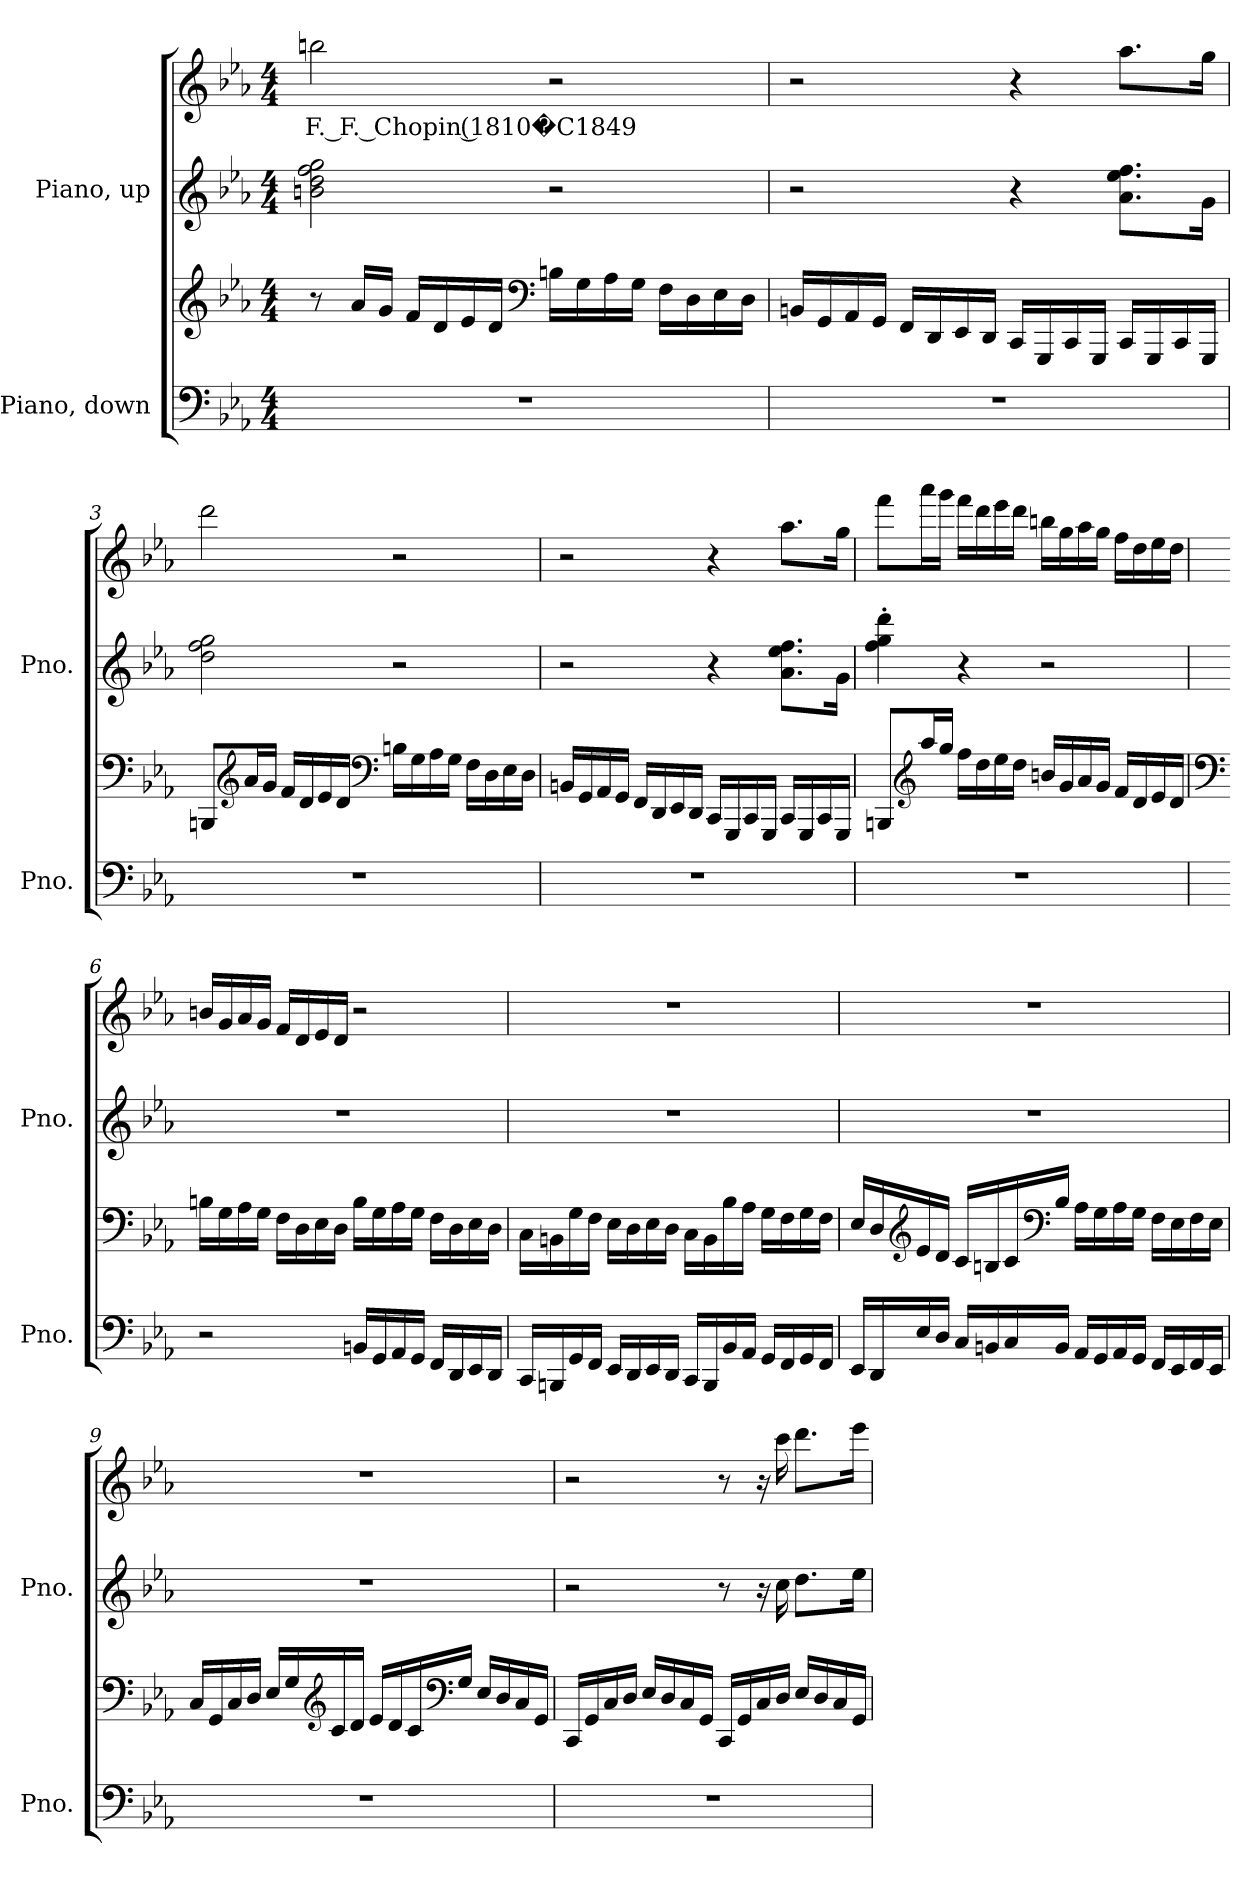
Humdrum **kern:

**kern	**kern	**kern	**kern	**text
*part2	*part2	*part1	*part1	*part1
*staff4	*staff3	*staff2	*staff1	*staff1
*I"Piano, down	*	*I"Piano, up	*	*
*I'Pno.	*	*I'Pno.	*	*
*clefF4	*clefG2	*clefG2	*clefG2	*
*k[b-e-a-]	*k[b-e-a-]	*k[b-e-a-]	*k[b-e-a-]	*
*M4/4	*M4/4	*M4/4	*M4/4	*
*MM160	*MM160	*MM160	*MM160	*
=1	=1	=1	=1	=1
!	!	!	!	!LO:LY:b
1r	8r	2bn\ 2dd\ 2ff\ 2gg\	2bbn\	F. F. Chopin (1810�C1849
.	16a-/LL	.	.	.
.	16g/JJ	.	.	.
.	16f/LL	.	.	.
.	16d/	.	.	.
.	16e-/	.	.	.
.	16d/JJ	.	.	.
*	*clefF4	*	*	*
.	16Bn\LL	2r	2r	.
.	16G\	.	.	.
.	16A-\	.	.	.
.	16G\JJ	.	.	.
.	16F\LL	.	.	.
.	16D\	.	.	.
.	16E-\	.	.	.
.	16D\JJ	.	.	.
!!LO:LB:g=z
=2	=2	=2	=2	=2
1r	16BBn/LL	2r	2r	.
.	16GG/	.	.	.
.	16AA-/	.	.	.
.	16GG/JJ	.	.	.
.	16FF/LL	.	.	.
.	16DD/	.	.	.
.	16EE-/	.	.	.
.	16DD/JJ	.	.	.
.	16CC/LL	4r	4r	.
.	16GGG/	.	.	.
.	16CC/	.	.	.
.	16GGG/JJ	.	.	.
.	16CC/LL	8.a-\ 8.ee-\ 8.ff\L	8.aa-\L	.
.	16GGG/	.	.	.
.	16CC/	.	.	.
.	16GGG/JJ	16g\Jk	16gg\Jk	.
=3	=3	=3	=3	=3
1r	8BBBn/L	2dd\ 2ff\ 2gg\	2ddd\	.
*	*clefG2	*	*	*
.	16a-/L	.	.	.
.	16g/JJ	.	.	.
.	16f/LL	.	.	.
.	16d/	.	.	.
.	16e-/	.	.	.
.	16d/JJ	.	.	.
*	*clefF4	*	*	*
.	16Bn\LL	2r	2r	.
.	16G\	.	.	.
.	16A-\	.	.	.
.	16G\JJ	.	.	.
.	16F\LL	.	.	.
.	16D\	.	.	.
.	16E-\	.	.	.
.	16D\JJ	.	.	.
!!LO:LB:g=z
=4	=4	=4	=4	=4
1r	16BBn/LL	2r	2r	.
.	16GG/	.	.	.
.	16AA-/	.	.	.
.	16GG/JJ	.	.	.
.	16FF/LL	.	.	.
.	16DD/	.	.	.
.	16EE-/	.	.	.
.	16DD/JJ	.	.	.
.	16CC/LL	4r	4r	.
.	16GGG/	.	.	.
.	16CC/	.	.	.
.	16GGG/JJ	.	.	.
.	16CC/LL	8.a-\ 8.ee-\ 8.ff\L	8.aa-\L	.
.	16GGG/	.	.	.
.	16CC/	.	.	.
.	16GGG/JJ	16g\Jk	16gg\Jk	.
=5	=5	=5	=5	=5
1r	8BBBn/L	4ff\' 4gg\' 4ddd\'	8fff\L	.
*	*clefG2	*	*	*
.	16aa-/L	.	16aaa-\L	.
.	16gg/JJ	.	16ggg\JJ	.
.	16ff\LL	4r	16fff\LL	.
.	16dd\	.	16ddd\	.
.	16ee-\	.	16eee-\	.
.	16dd\JJ	.	16ddd\JJ	.
.	16bn/LL	2r	16bbn\LL	.
.	16g/	.	16gg\	.
.	16a-/	.	16aa-\	.
.	16g/JJ	.	16gg\JJ	.
.	16f/LL	.	16ff\LL	.
.	16d/	.	16dd\	.
.	16e-/	.	16ee-\	.
.	16d/JJ	.	16dd\JJ	.
!!LO:PB:g=z
=6	=6	=6	=6	=6
*	*clefF4	*	*	*
2r	16Bn\LL	1r	16bn/LL	.
.	16G\	.	16g/	.
.	16A-\	.	16a-/	.
.	16G\JJ	.	16g/JJ	.
.	16F\LL	.	16f/LL	.
.	16D\	.	16d/	.
.	16E-\	.	16e-/	.
.	16D\JJ	.	16d/JJ	.
16BBn/LL	16B\LL	.	2r	.
16GG/	16G\	.	.	.
16AA-/	16A-\	.	.	.
16GG/JJ	16G\JJ	.	.	.
16FF/LL	16F\LL	.	.	.
16DD/	16D\	.	.	.
16EE-/	16E-\	.	.	.
16DD/JJ	16D\JJ	.	.	.
=7	=7	=7	=7	=7
16CC/LL	16C\LL	1r	1r	.
16BBBn/	16BBn\	.	.	.
16GG/	16G\	.	.	.
16FF/JJ	16F\JJ	.	.	.
16EE-/LL	16E-\LL	.	.	.
16DD/	16D\	.	.	.
16EE-/	16E-\	.	.	.
16DD/JJ	16D\JJ	.	.	.
16CC/LL	16C\LL	.	.	.
16BBB/	16BB\	.	.	.
16BB-/	16B-\	.	.	.
16AA-/JJ	16A-\JJ	.	.	.
16GG/LL	16G\LL	.	.	.
16FF/	16F\	.	.	.
16GG/	16G\	.	.	.
16FF/JJ	16F\JJ	.	.	.
!!LO:LB:g=z
=8	=8	=8	=8	=8
16EE-/LL	16E-/LL	1r	1r	.
16DD/	16D/	.	.	.
*	*clefG2	*	*	*
16E-/	16e-/	.	.	.
16D/JJ	16d/JJ	.	.	.
16C/LL	16c/LL	.	.	.
16BBn/	16Bn/	.	.	.
16C/	16c/	.	.	.
*	*clefF4	*	*	*
16BB/JJ	16B/JJ	.	.	.
16AA-/LL	16A-\LL	.	.	.
16GG/	16G\	.	.	.
16AA-/	16A-\	.	.	.
16GG/JJ	16G\JJ	.	.	.
16FF/LL	16F\LL	.	.	.
16EE-/	16E-\	.	.	.
16FF/	16F\	.	.	.
16EE-/JJ	16E-\JJ	.	.	.
=9	=9	=9	=9	=9
1r	16C/LL	1r	1r	.
.	16GG/	.	.	.
.	16C/	.	.	.
.	16D/JJ	.	.	.
.	16E-/LL	.	.	.
.	16G/	.	.	.
*	*clefG2	*	*	*
.	16c/	.	.	.
.	16d/JJ	.	.	.
.	16e-/LL	.	.	.
.	16d/	.	.	.
.	16c/	.	.	.
*	*clefF4	*	*	*
.	16G/JJ	.	.	.
.	16E-/LL	.	.	.
.	16D/	.	.	.
.	16C/	.	.	.
.	16GG/JJ	.	.	.
!!LO:LB:g=z
=10	=10	=10	=10	=10
1r	16CC/LL	2r	2r	.
.	16GG/	.	.	.
.	16C/	.	.	.
.	16D/JJ	.	.	.
.	16E-/LL	.	.	.
.	16D/	.	.	.
.	16C/	.	.	.
.	16GG/JJ	.	.	.
.	16CC/LL	8r	8r	.
.	16GG/	.	.	.
.	16C/	16r	16r	.
.	16D/JJ	16cc\	16ccc\	.
.	16E-/LL	8.dd\L	8.ddd\L	.
.	16D/	.	.	.
.	16C/	.	.	.
.	16GG/JJ	16ee-\Jk	16eee-\Jk	.
=	=	=	=	=
*-	*-	*-	*-	*-
